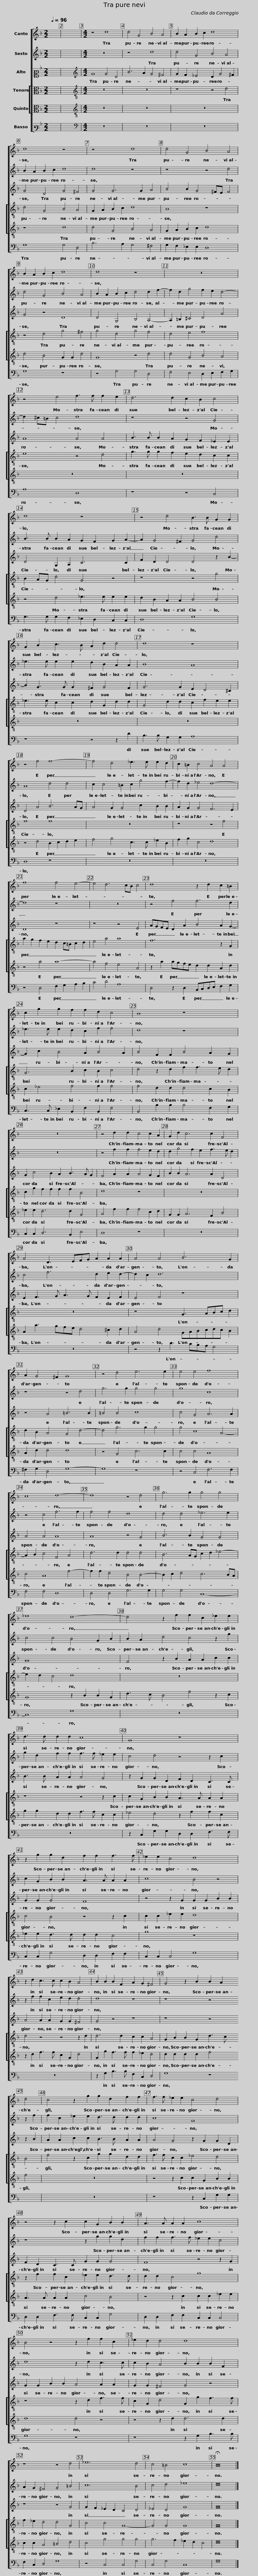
X:1
%%score [ 1 2 3 [ 4 5 ] 6 ]
L:1/8
Q:1/4=96
M:2/2
I:linebreak $
K:F
V:1 treble
V:2 treble
V:3 alto2
V:4 alto
V:5 alto
V:6 bass3
V:1
 x8 | x8 |[M:4/2] z8 d8 | d4 G4 B4 A4 | B2 A2 B2 c2 d8 | %5
 d8 z8 |$ z8 d8 | d4 G4 B4 A4 | B2 A2 B2 c2 d8 | d8 z8 |$ %10
 z16 | z4 e4 f3 f f2 e2 | d6 d2 c2 B2 c4 |$ d8 z8 |$ z4 d4 B3 B G2 G2 | %15
 G2 B2 c3 B A2 d2 d4 | d8 z8 |$ z4 f4 f8- |$ f4 d4 _e3 e e2 d2 | c2 =B2 c4 A4 A4 | %20
 f8 f4 e4- | e4 d6 cB c4 |$ d8 z2 d2 c2 =B2 | c2 g2 g2 f2 f2 d2 c4 | B8 z8 |$ %25
 z16 |$ z4 d2 d2 c4 c2 A2 | G2 d2 c6 c2 F4 | A4 D3 EFG A2 A2 A2 |$ A4 A4 B6 G2 |$ %30
 A2 G4 ^F2 G8 | z4 d4 e6 e2 | e4 e4 f8 | c8 d8- |$ d8 z4 d4 | %35
 g6 g2 g4 g4 | _e8 d8- |$ d4 z2 f2 f2 c2 _e2 e2 |$ d3 d d2 d2 c8 | G8 z8 |$ %40
 z2 g2 g2 d2 f2 f2 f3 f | _e2 e2 c4 d8 |$ z2 d2 c3 c c2 B2 A4 | B2 B2 B2 F2 A2 G2 ^F4 | G4 z2 B2 B2 A2 d4 |$ %45
 c4 z2 g2 g2 d2 f2 f2 |$ f3 f _e2 e2 c4 d4 | z4 z2 c2 c2 G2 B2 B2 |$ A3 A A2 A2 c8 | B4 z4 z2 f2 f2 c2 |$ %50
 _e2 d2 d4 d8 | z8 z4 d4 | _e12 d4 | c4 =B4 c8 | !fermata!B16 |] %55
V:2
 x8 | x8 |[M:4/2] z16 | z8 d8 | d4 G4 B4 A4 | %5
 B2 A2 B2 c2 d8 |$ d8 z8 | z8 z4 d4 | d4 G4 B4 A4 | B2 A2 B2 c2 d4 d2 f2- |$ %10
 f2 d2 g4 f2 e2 d4- | d2 ^c=B c4 d8 | z8 z4 G4 |$ B3 B B2 A2 G2 F2 G2 A2- |$ A2 G4 ^F2 G4 d4 | %15
 _e3 e e2 e2 d2 B2 A2 A2 | B8 A8 |$ A8 d4 d4 |$ c2 c4 =B2 c2 g4 f2- | f2 d2 _e4 d8- | %20
 d8 z8 | z16 |$ z4 f4 f6 d2 | _e3 e e2 d2 c2 f2 f4 | d8 z8 |$ %25
 z16 |$ z4 f2 f2 f4 e2 d2 | d2 g4 f2 e2 f3 e d2 | c4 f6 d2 e2 d2- |$ d2 c2 d12 |$ %30
 z8 z4 d4 | g6 g2 g4 g4 | g8 c8 | z4 c4 f6 f2 |$ f4 f4 d8 | %35
 d4 d4 _e6 e2 | c4 c4 B4 G2 B2 |$ B2 A2 d4 c4 z2 g2 |$ g2 d2 f2 f2 f3 f _e2 e2 | c4 d4 z4 z2 c2 |$ %40
 c2 G2 B2 B2 A3 A A2 A2 | c8 B4 z4 |$ z2 f2 f2 c2 e2 d2 d4 | d8 z8 | z8 z4 z2 f2 |$ %45
 f2 c2 _e2 e2 d3 d d2 d2 |$ c8 G8 | z8 z2 g2 g2 d2 |$ f2 f2 f3 f _e2 e2 c4 | d8 z2 d2 c3 c |$ %50
 c2 B2 A4 B2 B2 B2 F2 | A2 G2 ^F4 G4 =B4 | c12 B4 | c4 d4 _e8 | d16 |] %55
V:3
 x8 | x8 |[M:4/2][K:treble] G8 G4 D4 | B6 A2 G4 ^F4 | G2 F2 _E4 D2 G4 ^F2 | %5
 G4 D4 G4 ^F4 |$ G4 G6 G2 A4 | B4 B2 G4 ^FE F4 | G4 z4 D8 | D4 G,4 B,4 A,4- |$ %10
 A,2 =B,2 ^C4 D4 A4 | A8 A4 A4 | B3 B B2 A2 G2 F2 _E2 E2 |$ D4 G,2 A,2 C6 C2 |$ F2 D2 D4 D4 z2 B2- | %15
 B2 G3 G G2 ^F2 G4 F2 | G6 G2 E2 D4 ^C2 |$ D4 A4 B6 AG |$ A4 G2 G4 c2 B2 B2 | A2 G2 G4 F6 E2 | %20
 D8 z8 | z8 z4 E4 |$ AGFE D2 A2 B4 A2 G2- | G2 c2 B4 A2 B4 A2 | B4 F2 F2 B4 A2 G2 |$ %25
 G2 c4 B2 A2 B3 A G2 |$ F4 A2 A2 A4 G2 F2 | B2 B2 A6 A2 D4 | E2 F3 G A3 G F2 E2 F2 |$ E4 F4 z8 |$ %30
 z4 A4 =B6 B2 | =B4 B4 c8 | c4 G4 A6 A2 | A4 A4 A8 |$ A8 z4 G4 | %35
 B6 B2 G4 G4 | G16 |$ F4 z2 B2 A2 A2 c2 c2 |$ B3 B A2 A2 A4 G4 | z2 G2 G2 D2 F2 D2 C3 C |$ %40
 G2 G2 G4 F8 | z4 z2 G2 G2 G2 B2 B2 |$ A4 A2 A2 G2 G2 ^F4 | G4 z4 z8 | z8 z4 z2 B2 |$ %45
 A2 A2 c2 c2 B3 B A2 A2 |$ A4 G4 z2 G2 G2 D2 | F2 D2 C3 C G2 G2 G4 |$ F8 z4 z2 G2 | G2 G2 B2 B2 A4 A2 A2 |$ %50
 G2 G2 ^F4 G4 z4 | z8 z4 G4 | G2 F2 _E2 D2 C4 D4 | _E4 D4 G8 | G16 |] %55
V:4
 x8 | x8 |[M:4/2][K:treble-8] z16 | z16 | z8 z4 d4 | %5
 d4 G4 B4 A4 |$ G2 A2 B2 c2 d8 | B8 z8 | z4 d4 g4 ^f4 | g4 d4 g4 f4 |$ %10
 d4 e4 f8 | e8 z4 d4 | g3 g g2 f2 e2 d2 c2 c2 |$ B2 AG d4 G4 z4 |$ z8 z4 g4 | %15
 _e3 e c2 c2 d2 G2 d2 d2 | G4 d2 d2 c2 f2 e2 e2 |$ f8 f8 |$ z16 | z8 z4 f4 | %20
 a2 g2 f2 e2 d2 c=B c2 d2 | e4 a4 a8 |$ f12 z2 G2 | G6 B2 c2 B2 c4 | d4 z2 d2 f2 f3 e d2 |$ %25
 c2 g2 f2 f2 f2 f2 B4 |$ d8 z8 | z16 | z16 |$ z8 G3 ABc d2 |$ %30
 d2 B2 A4 G4 d4- | d4 g6 g2 g4 | g4 c8 A4- | A2 B2 c4 F4 A4 |$ d6 d2 d4 d4 | %35
 B6 AG c2 d2 _e4- | e2 d2 c4 d8 |$ z16 |$ z8 z4 z2 c2 | c2 G2 B2 B2 A3 A A2 A2 |$ %40
 c4 B4 z4 z2 c2 | c2 c2 _e2 e2 d8 |$ d4 z4 z4 z2 d2 | d6 d2 c2 c2 A4 | G2 B2 B2 G2 d3 c B4 |$ %45
 f4 z2 c2 g2 g2 d2 d2 |$ f3 f c2 c2 _e4 d4 | z2 f2 f2 c2 _e2 e2 d3 d |$ d2 d2 c4 g8 | z8 z2 d2 f3 f |$ %50
 c2 G2 d4 G2 g2 f3 f | f2 _e2 d4 d4 G4 | c4 c4 G8- | G4 G4 G8 | G16 |] %55
V:5
 x8 | x8 |[M:4/2][K:treble-8] z16 | z16 | z16 | %5
 z8 d8 |$ d4 G4 B4 A4 | G2 A2 B2 c2 d8 | d4 B4 G2 G2 d4 | G8 z4 d4 |$ %10
 d4 G4 B4 A4 | z16 | z16 |$ z4 d4 _e3 e e2 e2 |$ d2 B2 A2 A2 B4 B4 | %15
 z16 | z16 |$ z4 d4 B2 c2 d2 e2 |$ f4 g4 c3 c _e2 B2 | f2 g2 c4 d8 | %20
 z4 a4 a8- | a4 f4 e4 A4 |$ z2 a2 agfe d2 d2 A2 d2 | c2 _e4 f4 f2 f4 | f4 d2 d2 d4 c2 B2 |$ %25
 _e2 e2 d6 d2 G4 |$ A4 f2 f2 f4 c2 d2 | G2 G2 A6 F2 B4 | A2 a3 gfe d4 ^c2 d2 |$ A4 d4 GABcdc B2 |$ %30
 A2 d2 d4 d8 | z4 G4 c6 c2 | c4 c4 A8 | c4 A8 f4- |$ f2 f2 d4 B4 B4- | %35
 B2 c2 d4 c6 BA | G8 z2 B2 B2 G2 |$ d3 c B4 f4 z2 c2 |$ g2 g2 d2 d2 f3 f c2 c2 | _e4 d4 z2 f2 f2 c2 |$ %40
 _e2 e2 d3 d d2 d2 c4 | g8 z8 |$ z2 d2 f3 f c2 G2 d4 | G2 g2 f3 f f2 _e2 d4 | d2 d2 d2 d2 f4 f4 |$ %45
 z16 |$ z4 z2 c2 c2 G2 B2 B2 | A3 A A2 A2 c4 B4 |$ z4 z2 c2 c2 c2 _e2 e2 | d8 d4 z4 |$ %50
 z4 z2 d2 d6 d2 | c2 c2 A4 =B4 d4 | c4 g4 g4 g4 | g6 f2 _e2 d2 c4 | d16 |] %55
V:6
 x8 | x8 |[M:4/2][K:bass] z16 | z16 | z16 | %5
 G,8 G,4 D,4 |$ B,6 A,2 G,4 ^F,4 | G,2 F,2 _E,2 E,2 D,8 | G,8 z8 | z4 G,4 G,4 D,4 |$ %10
 F,4 E,4 D,2 E,2 F,2 G,2 | A,8 D,8 | z8 z4 C,4 |$ G,3 G, G,2 F,2 _E,2 D,2 C,2 C,2 |$ D,8 G,8 | %15
 z8 z4 z2 D2 | B,3 B, G,2 G,2 A,8 |$ D,8 z8 |$ z16 | z16 | %20
 z4 D,4 F,2 G,2 A,2 B,2 | C4 D4 A,8 |$ D,4 z2 D,2 B,,C,D,E, F,2 G,2 | C,3 C, _E,2 B,,2 F,2 B,,2 F,4 | B,,4 B,2 B,2 B,4 F,2 G,2 |$ %25
 C,2 C,2 D,6 B,,2 E,4 |$ D,8 z8 | z16 | z16 |$ z4 z2 D3 CB,A, G,4 |$ %30
 ^F,2 G,2 D,4 G,8- | G,8 z8 | z4 C,4 F,6 F,2 | F,4 F,4 D,8 |$ D,4 D,4 G,6 G,2 | %35
 G,4 G,4 C,8- | C,8 G,8 |$ z16 |$ z16 | z2 C,2 G,2 G,2 D,2 D,2 F,3 F, |$ %40
 C,2 C,2 G,4 D,2 D,2 F,2 F,2 | C,2 C,2 C,4 G,8 |$ z16 | z2 G,2 B,3 B, F,2 C,2 D,4 | G,8 z8 |$ %45
 z16 |$ z8 z2 C,2 G,2 G,2 | D,2 D,2 F,3 F, C,2 C,2 G,4 |$ D,2 D,2 F,2 F,2 C,2 C,2 C,4 | G,8 z8 |$ %50
 z8 z2 G,2 B,3 B, | F,2 C,2 D,4 G,8 | z4 C,4 C,4 G,4 | C,4 G,4 C,8 | G,16 |] %55
